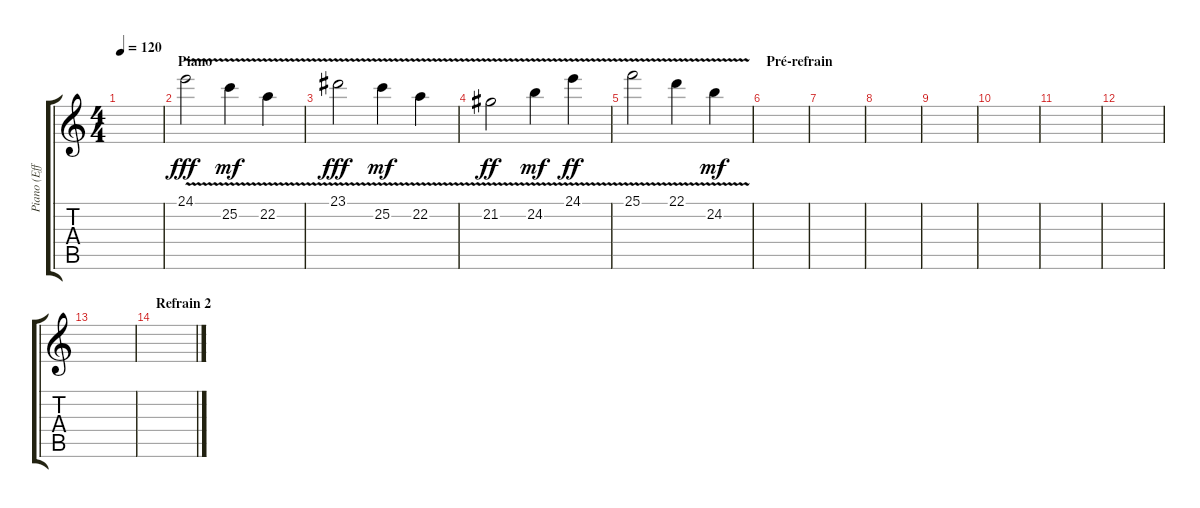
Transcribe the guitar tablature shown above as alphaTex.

\track ("Piano (Effet)" "Piano (Eff") {instrument brightacousticpiano}
\staff {score tabs}
\tuning (E4 B3 G3 D3 A2 E2) {hide}
\ts (4 4)
\tempo 120
\clef g2
\ks c
|
\section ("" "Piano")
24.1{v}.2{dy fff} 25.2{v}.4{dy mf} 22.2{v}.4 |
23.1{v}.2{dy fff} 25.2{v}.4{dy mf} 22.2{v}.4 |
21.2{v}.2{dy ff} 24.2{v}.4{dy mf} 24.1{v}.4{dy ff} |
25.1{v}.2 22.1{v}.4 24.2{v}.4{dy mf} |
\section ("" "Pré-refrain")
|
|
|
|
|
|
|
|
\section ("" "Refrain 2")
